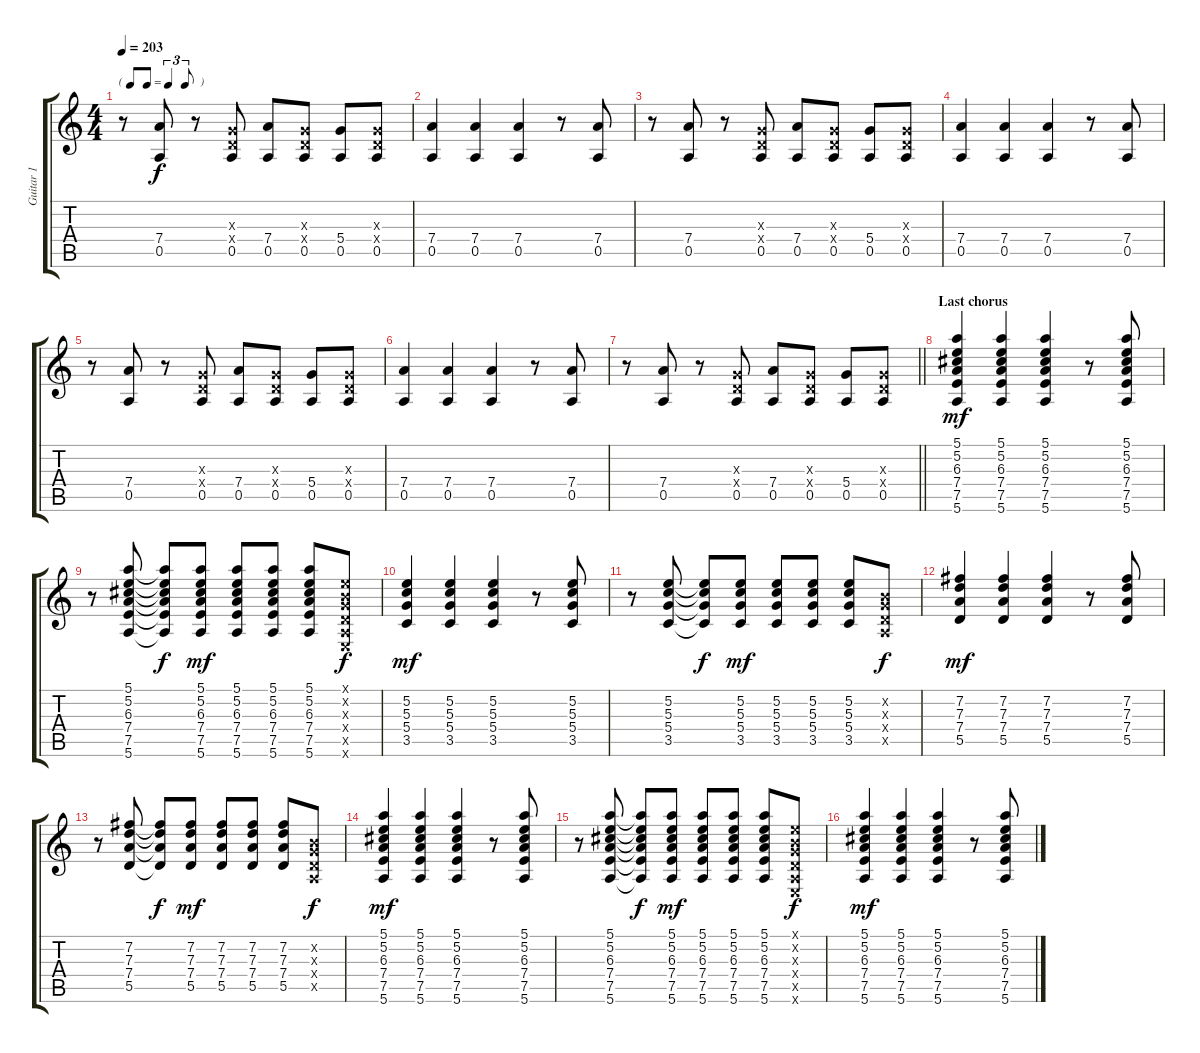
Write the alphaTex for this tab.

\track ("Guitar 1" "Guitar 1") {instrument overdrivenguitar}
\staff {score tabs}
\tuning (E4 B3 G3 D3 A2 E2) {hide}
\ts (4 4)
\tf triplet8th
\tempo 203
\clef g2
\ks c
r.8{dy f} (7.4 0.5).8 r.8 (0.3{x} 0.4{x} 0.5).8 (7.4 0.5).8 (0.3{x} 0.4{x} 0.5).8 (5.4 0.5).8 (0.3{x} 0.4{x} 0.5).8 |
(7.4 0.5).4 (7.4 0.5).4 (7.4 0.5).4 r.8 (7.4 0.5).8 |
r.8 (7.4 0.5).8 r.8 (0.3{x} 0.4{x} 0.5).8 (7.4 0.5).8 (0.3{x} 0.4{x} 0.5).8 (5.4 0.5).8 (0.3{x} 0.4{x} 0.5).8 |
(7.4 0.5).4 (7.4 0.5).4 (7.4 0.5).4 r.8 (7.4 0.5).8 |
r.8 (7.4 0.5).8 r.8 (0.3{x} 0.4{x} 0.5).8 (7.4 0.5).8 (0.3{x} 0.4{x} 0.5).8 (5.4 0.5).8 (0.3{x} 0.4{x} 0.5).8 |
(7.4 0.5).4 (7.4 0.5).4 (7.4 0.5).4 r.8 (7.4 0.5).8 |
\barLineRight lightlight
r.8 (7.4 0.5).8 r.8 (0.3{x} 0.4{x} 0.5).8 (7.4 0.5).8 (0.3{x} 0.4{x} 0.5).8 (5.4 0.5).8 (0.3{x} 0.4{x} 0.5).8 |
\section ("" "Last chorus")
(5.1 5.2 6.3 7.4 7.5 5.6).4{dy mf} (5.1 5.2 6.3 7.4 7.5 5.6).4 (5.1 5.2 6.3 7.4 7.5 5.6).4 r.8 (5.1 5.2 6.3 7.4 7.5 5.6).8 |
r.8 (5.1 5.2 6.3 7.4 7.5 5.6).8 (5.1{t} 5.2{t} 6.3{t} 7.4{t} 7.5{t} 5.6{t}).8{dy f} (5.1 5.2 6.3 7.4 7.5 5.6).8{dy mf} (5.1 5.2 6.3 7.4 7.5 5.6).8 (5.1 5.2 6.3 7.4 7.5 5.6).8 (5.1 5.2 6.3 7.4 7.5 5.6).8 (0.1{x} 0.2{x} 0.3{x} 0.4{x} 0.5{x} 0.6{x}).8{dy f} |
(5.2 5.3 5.4 3.5).4{dy mf} (5.2 5.3 5.4 3.5).4 (5.2 5.3 5.4 3.5).4 r.8 (5.2 5.3 5.4 3.5).8 |
r.8 (5.2 5.3 5.4 3.5).8 (5.2{t} 5.3{t} 5.4{t} 3.5{t}).8{dy f} (5.2 5.3 5.4 3.5).8{dy mf} (5.2 5.3 5.4 3.5).8 (5.2 5.3 5.4 3.5).8 (5.2 5.3 5.4 3.5).8 (0.2{x} 0.3{x} 0.4{x} 0.5{x}).8{dy f} |
(7.2 7.3 7.4 5.5).4{dy mf} (7.2 7.3 7.4 5.5).4 (7.2 7.3 7.4 5.5).4 r.8 (7.2 7.3 7.4 5.5).8 |
r.8 (7.2 7.3 7.4 5.5).8 (7.2{t} 7.3{t} 7.4{t} 5.5{t}).8{dy f} (7.2 7.3 7.4 5.5).8{dy mf} (7.2 7.3 7.4 5.5).8 (7.2 7.3 7.4 5.5).8 (7.2 7.3 7.4 5.5).8 (0.2{x} 0.3{x} 0.4{x} 0.5{x}).8{dy f} |
(5.1 5.2 6.3 7.4 7.5 5.6).4{dy mf} (5.1 5.2 6.3 7.4 7.5 5.6).4 (5.1 5.2 6.3 7.4 7.5 5.6).4 r.8 (5.1 5.2 6.3 7.4 7.5 5.6).8 |
r.8 (5.1 5.2 6.3 7.4 7.5 5.6).8 (5.1{t} 5.2{t} 6.3{t} 7.4{t} 7.5{t} 5.6{t}).8{dy f} (5.1 5.2 6.3 7.4 7.5 5.6).8{dy mf} (5.1 5.2 6.3 7.4 7.5 5.6).8 (5.1 5.2 6.3 7.4 7.5 5.6).8 (5.1 5.2 6.3 7.4 7.5 5.6).8 (0.1{x} 0.2{x} 0.3{x} 0.4{x} 0.5{x} 0.6{x}).8{dy f} |
(5.1 5.2 6.3 7.4 7.5 5.6).4{dy mf} (5.1 5.2 6.3 7.4 7.5 5.6).4 (5.1 5.2 6.3 7.4 7.5 5.6).4 r.8 (5.1 5.2 6.3 7.4 7.5 5.6).8
